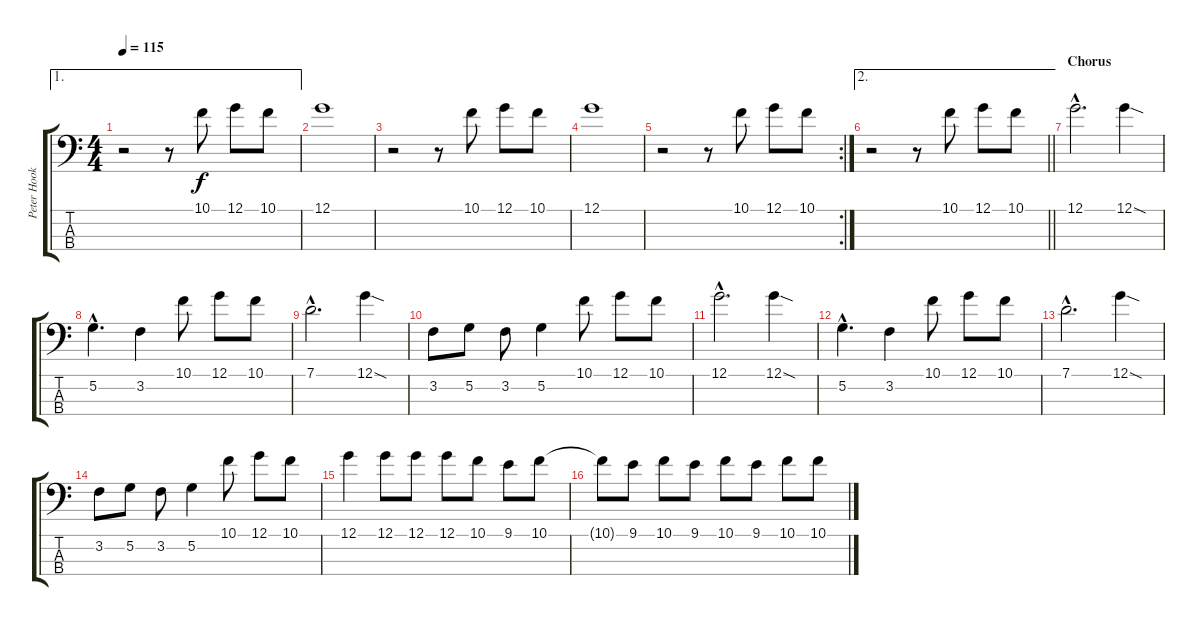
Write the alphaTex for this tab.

\track ("Peter Hook - Bass" "Peter Hook") {instrument electricbasspick}
\staff {score tabs}
\tuning (G2 D2 A1 E1) {hide}
\ae 1
\ts (4 4)
\tempo 115
\clef f4
\ks c
r.2{dy f} r.8 10.1.8 12.1.8 10.1.8 |
12.1.1 |
r.2 r.8 10.1.8 12.1.8 10.1.8 |
12.1.1 |
\rc 2
r.2 r.8 10.1.8 12.1.8 10.1.8 |
\ae 2
\barLineRight lightlight
r.2 r.8 10.1.8 12.1.8 10.1.8 |
\section ("" "Chorus")
12.1{hac}.2{d} 12.1{sod}.4 |
5.2{hac}.4{d} 3.2.4 10.1.8 12.1.8 10.1.8 |
7.1{hac}.2{d} 12.1{sod}.4 |
3.2.8 5.2.8 3.2.8 5.2.4 10.1.8 12.1.8 10.1.8 |
12.1{hac}.2{d} 12.1{sod}.4 |
5.2{hac}.4{d} 3.2.4 10.1.8 12.1.8 10.1.8 |
7.1{hac}.2{d} 12.1{sod}.4 |
3.2.8 5.2.8 3.2.8 5.2.4 10.1.8 12.1.8 10.1.8 |
12.1.4 12.1.8 12.1.8 12.1.8 10.1.8 9.1.8 10.1.8 |
10.1{t}.8 9.1.8 10.1.8 9.1.8 10.1.8 9.1.8 10.1.8 10.1.8
